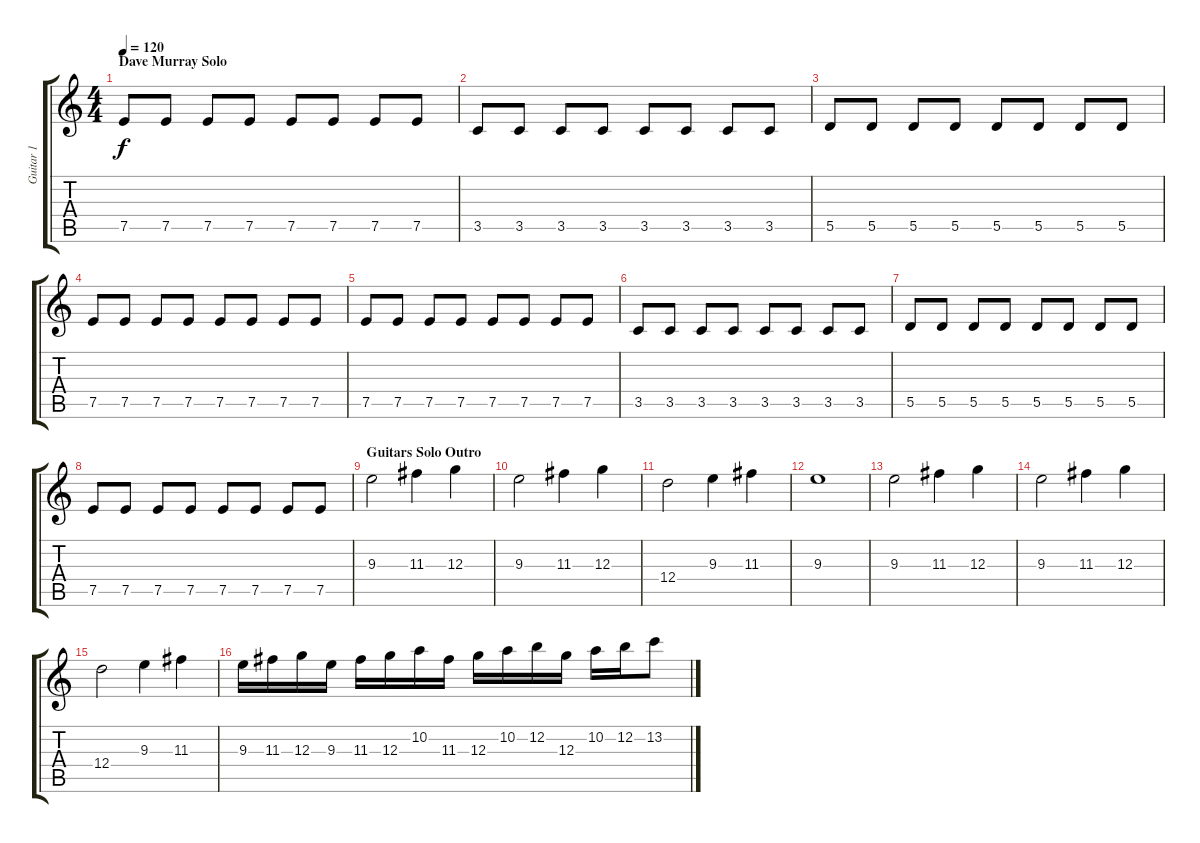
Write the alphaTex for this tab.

\track ("Guitar 1" "Guitar 1") {instrument acousticguitarnylon}
\staff {score tabs}
\tuning (E4 B3 G3 D3 A2 E2) {hide}
\ts (4 4)
\section ("" "Dave Murray Solo")
\tempo 120
\clef g2
\ks c
7.5.8{dy f} 7.5.8 7.5.8 7.5.8 7.5.8 7.5.8 7.5.8 7.5.8 |
3.5.8 3.5.8 3.5.8 3.5.8 3.5.8 3.5.8 3.5.8 3.5.8 |
5.5.8 5.5.8 5.5.8 5.5.8 5.5.8 5.5.8 5.5.8 5.5.8 |
7.5.8 7.5.8 7.5.8 7.5.8 7.5.8 7.5.8 7.5.8 7.5.8 |
7.5.8 7.5.8 7.5.8 7.5.8 7.5.8 7.5.8 7.5.8 7.5.8 |
3.5.8 3.5.8 3.5.8 3.5.8 3.5.8 3.5.8 3.5.8 3.5.8 |
5.5.8 5.5.8 5.5.8 5.5.8 5.5.8 5.5.8 5.5.8 5.5.8 |
7.5.8 7.5.8 7.5.8 7.5.8 7.5.8 7.5.8 7.5.8 7.5.8 |
\section ("" "Guitars Solo Outro")
9.3.2{instrument distortionguitar} 11.3.4 12.3.4 |
9.3.2 11.3.4 12.3.4 |
12.4.2 9.3.4 11.3.4 |
9.3.1 |
9.3.2 11.3.4 12.3.4 |
9.3.2 11.3.4 12.3.4 |
12.4.2 9.3.4 11.3.4 |
9.3.16 11.3.16 12.3.16 9.3.16 11.3.16 12.3.16 10.2.16 11.3.16 12.3.16 10.2.16 12.2.16 12.3.16 10.2.16 12.2.16 13.2.8
